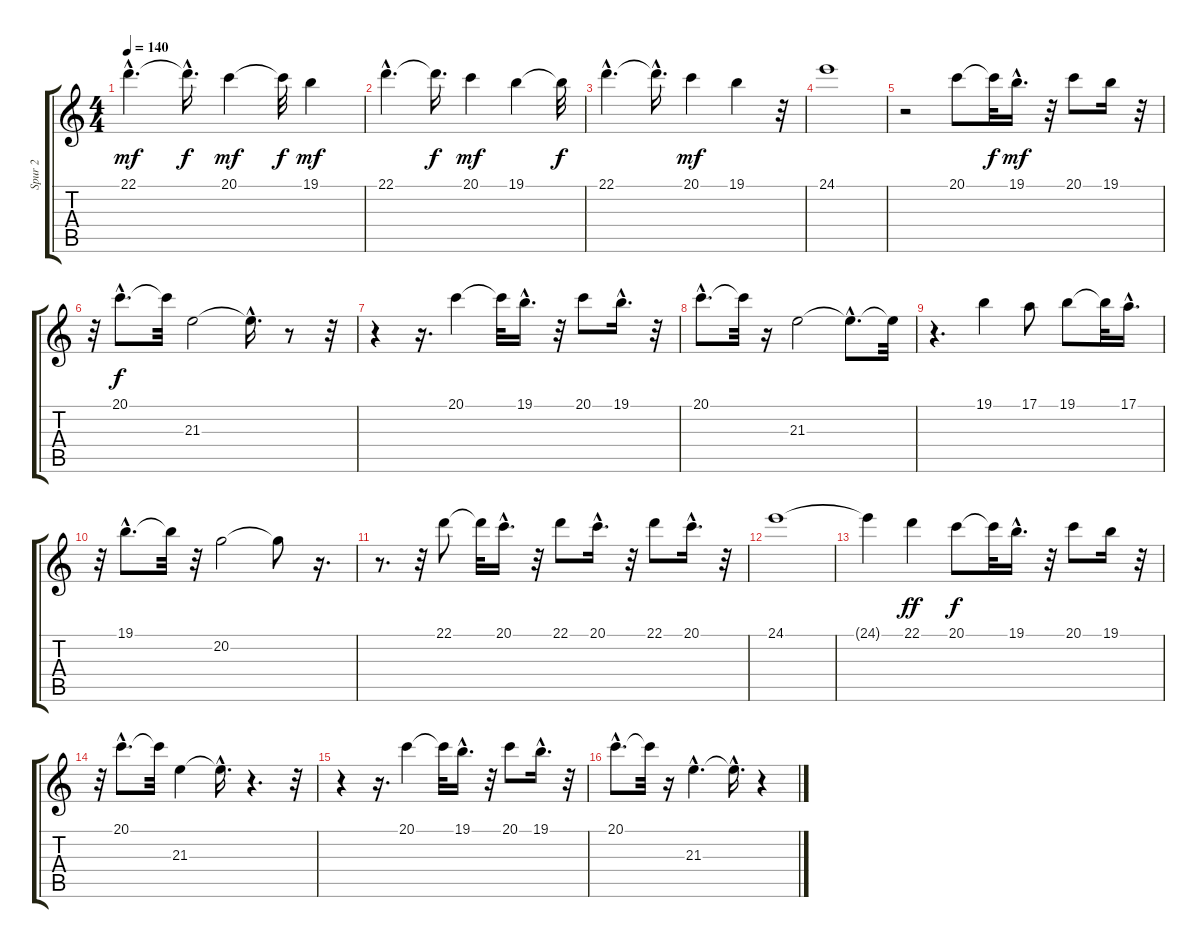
\track ("Spur 2" "Spur 2") {instrument stringensemble1}
\staff {score tabs}
\tuning (E4 B3 G3 D3 A2 E2) {hide}
\ts (4 4)
\tempo 140
\clef g2
\ks c
22.1{hac}.4{d dy mf} 22.1{hac t}.16{d dy f} 20.1.4{dy mf} 20.1{t}.32{dy f} 19.1.4{dy mf} |
22.1{hac}.4{d} 22.1{t}.16{d dy f} 20.1.4{dy mf} 19.1.4 19.1{t}.32{dy f} |
22.1{hac}.4{d} 22.1{hac t}.16{d} 20.1.4{dy mf} 19.1.4 r.32 |
24.1.1 |
r.2 20.1.8 20.1{t}.32{dy f} 19.1{hac}.16{d dy mf} r.32 20.1.8 19.1.16 r.32 |
r.32 20.1{hac}.8{d dy f} 20.1{t}.32 21.3.2 21.3{hac t}.16{d} r.8 r.32 |
r.4 r.16{d} 20.1.4 20.1{t}.32 19.1{hac}.16{d} r.32 20.1.8 19.1{hac}.16{d} r.32 |
20.1{hac}.8{d} 20.1{t}.32 r.16 21.3.2 21.3{hac t}.8{d} 21.3{t}.32 |
r.4{d} 19.1.4 17.1.8 19.1.8 19.1{t}.32 17.1{hac}.16{d} |
r.32 19.1{hac}.8{d} 19.1{t}.32 r.32 20.2.2 20.2{t}.8 r.16{d} |
r.8{d} r.32 22.1.8 22.1{t}.32 20.1{hac}.16{d} r.32 22.1.8 20.1{hac}.16{d} r.32 22.1.8 20.1{hac}.16{d} r.32 |
24.1.1 |
24.1{t}.4 22.1.4{dy ff} 20.1.8{dy f} 20.1{t}.32 19.1{hac}.16{d} r.32 20.1.8 19.1.16 r.32 |
r.32 20.1{hac}.8{d} 20.1{t}.32 21.3.4 21.3{hac t}.16{d} r.4{d} r.32 |
r.4 r.16{d} 20.1.4 20.1{t}.32 19.1{hac}.16{d} r.32 20.1.8 19.1{hac}.16{d} r.32 |
20.1{hac}.8{d} 20.1{t}.32 r.16 21.3{hac}.4{d} 21.3{hac t}.16{d} r.4
